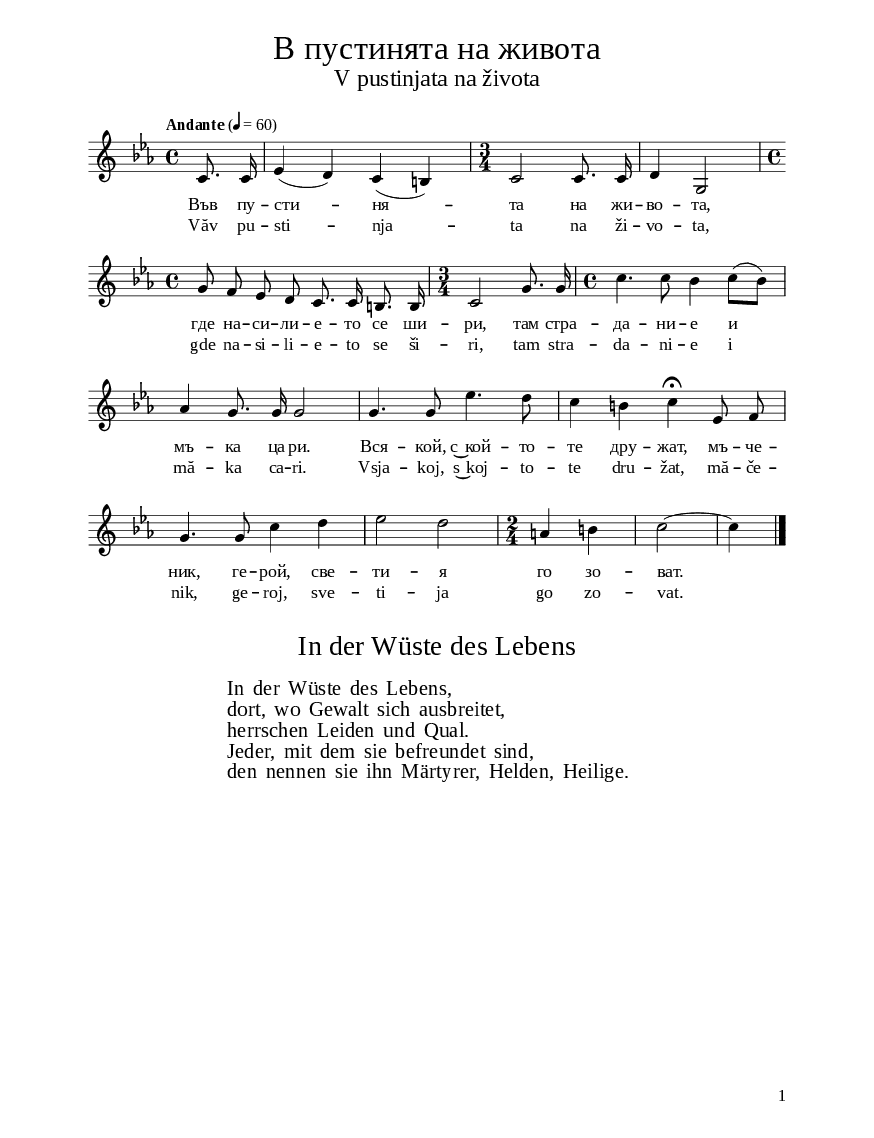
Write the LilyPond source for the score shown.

\version "2.24.1"

% include paper part and global functions
\include "include/globals.ily"

\bookpart {
  \label #'ref110_2
  \tocItem \markup "В пустинята на живота – V pustinjata na života"
  \include "include/bookpart-paper.ily"
  \score {
    \include "include/score-layout.ily"


    \new Voice \relative c' {

      \clef treble
      \key c \minor
      \time 4/4
      \tempoFunc "Andante" 4 "60"
      \autoBeamOff

      \partial 4

      c8.  c16 | % 2
      es4 (  d4 )  c4 (  b4 ) | % 3
      \time 3/4  | % 3
      c2  c8.  c16 | % 4
      d4  g,2 \break | % 5
      \time 4/4  | % 5
      g'8  f8  es8  d8  c8.
      c16  b8.  b16 | % 6
      \time 3/4  | % 6
      c2  g'8.  g16 | % 7
      \time 4/4  | % 7
      c4.  c8  bes4  c8 ( [
      bes8 ) ] \break | % 8
      as4  g8.  g16  g2 | % 9
      g4.  g8  es'4.  d8 |
      c4  b4  c4 ^\fermata  es,8
      f8 \break | % 11
      g4.  g8  c4  d4 | % 12
      es2  d2 | % 13
      \time 2/4  | % 13
      a4  b4 | % 14
      c2 ~ | % 15
      c4 \bar "|."
    }

    \addlyrics {
      Във пу -- сти -- ня -- та на
      жи -- во -- та, где на -- си -- ли --
      е -- то се ши -- ри, там стра --
      да -- ни -- е и мъ -- ка ца --
      ри. Вся -- кой, с~кой -- то -- те
      дру -- жат, мъ -- че -- ник, ге --
      рой, све -- ти -- я го зо -- ват.}
      \addlyrics {
      Văv pu -- sti -- nja -- ta na
      ži -- vo -- ta, gde na -- si -- li --
      e -- to se ši -- ri, tam stra --
      da -- ni -- e i mă -- ka ca --
      ri. Vsja -- koj, s~koj -- to -- te
      dru -- žat, mă -- če -- nik, ge --
      roj, sve -- ti -- ja go zo -- vat.}

        \header {
          title = \titleFunc "В пустинята на живота" "V pustinjata na života"
        }

        \midi{}

      } % score

      %\markup \dc-one "D.C. al Fine"
      

      % include foreign translation(s) of the song

      %\pageBreak
      \version "2.24.0"

\markup \fill-line { \fontsize #deTitleFontSize "In der Wüste des Lebens" }
\markup \null
\markup \null
\markup \fontsize #deCoupletFontSize {
  \hspace #12
  \override #`(baseline-skip . ,deCoupletBaselineSkip)

  \column {
      \line { " "  In der Wüste des Lebens,}

 \line { " " dort, wo Gewalt sich ausbreitet,}

 \line { " " herrschen Leiden und Qual.}

 \line { " " Jeder, mit dem sie befreundet sind,}

 \line { " " den nennen sie ihn Märtyrer, Helden, Heilige.}

    }


}


    } % bookpart
